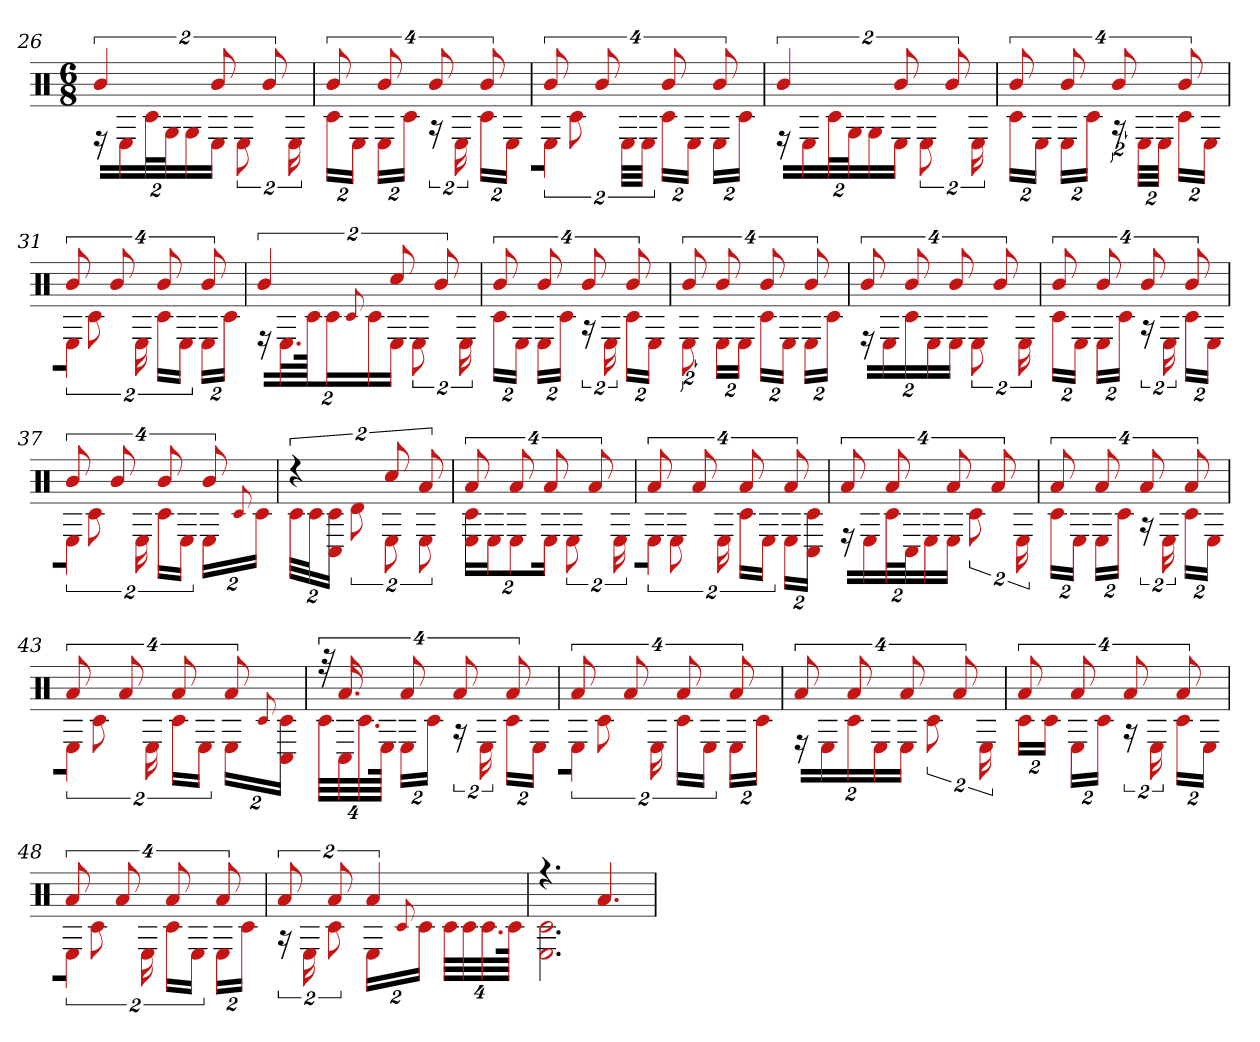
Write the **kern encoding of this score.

**kern
*part1
*staff1
*clefX
*k[]
*M6/8
=26
*^
8%3b	32%3r
.	32%3E
.	64%3c#LL
.	64%3GJ
.	32%3GJ
16%3b	32%3EJ
.	16%3E
16%3b	.
.	32%3E
=27	=27
16%3b	32%3c#L
.	32%3EJ
16%3b	32%3EL
.	32%3c#J
16%3b	32%3r
.	32%3E
16%3b	32%3c#L
.	32%3EJ
=28	=28
16%3b	32%3EJ
.	16%3c#
16%3b	.
.	64%3ELL
.	64%3EJJ
16%3b	32%3c#L
.	32%3EJ
16%3b	32%3EL
.	32%3c#J
=29	=29
8%3b	32%3r
.	32%3E
.	64%3c#LL
.	64%3GJ
.	32%3GJ
16%3b	32%3EJ
.	16%3E
16%3b	.
.	32%3E
=30	=30
16%3b	32%3c#L
.	32%3EJ
16%3b	32%3EL
.	32%3c#J
16%3b	32%3r
.	64%3ELL
.	64%3EJJ
16%3b	32%3c#L
.	32%3EJ
=31	=31
16%3b	32%3EJ
.	16%3c#
16%3b	.
.	32%3E
16%3b	32%3c#L
.	32%3EJ
16%3b	32%3EL
.	32%3c#J
=32	=32
8%3b	32%3r
.	64%3.ELL
.	128%3c#JJk
.	32%3c#L
.	8qqc#
.	32%3c#J
16%3cc#	32%3EJ
.	16%3E
16%3b	.
.	32%3E
=33	=33
16%3b	32%3c#L
.	32%3EJ
16%3b	32%3EL
.	32%3c#J
16%3b	32%3r
.	32%3E
16%3b	32%3c#L
.	32%3EJ
=34	=34
16%3b	16%3E
16%3b	32%3EL
.	32%3EJ
16%3b	32%3c#L
.	32%3EJ
16%3b	32%3EL
.	32%3c#J
=35	=35
16%3b	32%3r
.	32%3E
16%3b	32%3c#L
.	32%3EJ
16%3b	32%3EJ
.	16%3E
16%3b	.
.	32%3E
=36	=36
16%3b	32%3c#L
.	32%3EJ
16%3b	32%3EL
.	32%3c#J
16%3b	32%3r
.	32%3E
16%3b	32%3c#L
.	32%3EJ
=37	=37
16%3b	32%3EJ
.	16%3c#
16%3b	.
.	32%3E
16%3b	32%3c#L
.	32%3EJ
16%3b	32%3EL
.	8qqc#
.	32%3c#J
=38	=38
8%3r	64%3c#LL
.	64%3c#J
.	32%3c# 32%3C#J
.	16%3d
16%3cc#	16%3E
16%3a	16%3E
=39	=39
16%3a	32%3E 32%3c#L
.	32%3EJ
16%3a	16%3E
16%3a	32%3EJ
.	16%3E
16%3a	.
.	32%3E
=40	=40
16%3a	32%3EJ
.	16%3E
16%3a	.
.	32%3E
16%3a	32%3c#L
.	32%3EJ
16%3a	32%3EL
.	32%3C# 32%3c#J
=41	=41
16%3a	32%3r
.	32%3E
16%3a	64%3c#LL
.	64%3C#J
.	32%3EJ
16%3a	32%3EJ
.	16%3c#
16%3a	.
.	32%3E
=42	=42
16%3a	32%3c#L
.	32%3EJ
16%3a	32%3EL
.	32%3c#J
16%3a	32%3r
.	32%3E
16%3a	32%3c#L
.	32%3EJ
=43	=43
16%3a	32%3EJ
.	16%3c#
16%3a	.
.	32%3E
16%3a	32%3c#L
.	32%3EJ
16%3a	32%3EL
.	8qqc#
.	32%3C# 32%3c#J
=44	=44
64%3r	64%3c#LL
32%3.a	64%3C#
.	64%3.c#
.	128%3EJJk
16%3a	32%3EL
.	32%3c#J
16%3a	32%3r
.	32%3E
16%3a	32%3c#L
.	32%3EJ
=45	=45
16%3a	32%3EJ
.	16%3c#
16%3a	.
.	32%3E
16%3a	32%3c#L
.	32%3EJ
16%3a	32%3EL
.	32%3c#J
=46	=46
16%3a	32%3r
.	32%3E
16%3a	32%3c#L
.	32%3EJ
16%3a	32%3EJ
.	16%3c#
16%3a	.
.	32%3E
=47	=47
16%3a	32%3c#L
.	32%3c#J
16%3a	32%3EL
.	32%3c#J
16%3a	32%3r
.	32%3E
16%3a	32%3c#L
.	32%3EJ
=48	=48
16%3a	32%3EJ
.	16%3c#
16%3a	.
.	32%3E
16%3a	32%3c#L
.	32%3EJ
16%3a	32%3EL
.	32%3c#J
=49	=49
16%3a	32%3r
.	32%3E
16%3a	16%3c#
8%3a	32%3EL
.	8qqc#
.	32%3c#J
.	64%3c#LL
.	64%3c#
.	64%3.c#
.	128%3c#JJk
=50	=50
4.r	2.c# 2.E
4.a	.
*v	*v
=
*-
